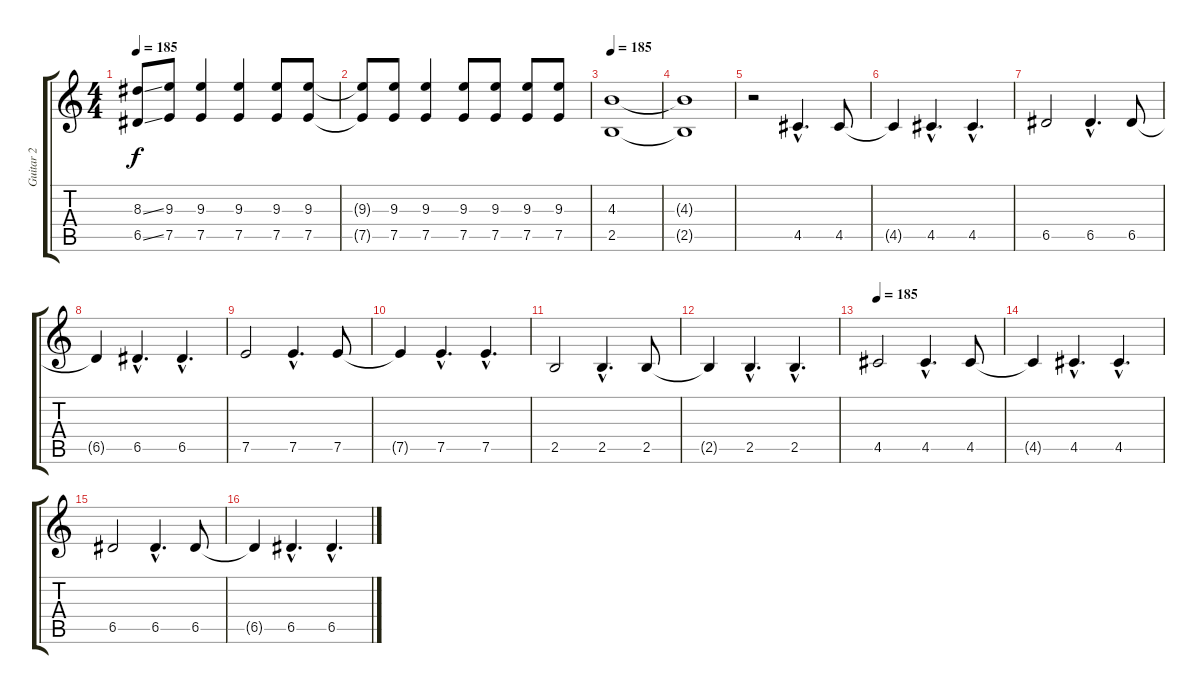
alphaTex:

\track ("Guitar 2" "Guitar 2") {instrument distortionguitar}
\staff {score tabs}
\tuning (E4 B3 G3 D3 A2 E2) {hide}
\ts (4 4)
\tempo 185
\clef g2
\ks c
(8.3{ss} 6.5{ss}).8{dy f} (9.3 7.5).8 (9.3 7.5).4 (9.3 7.5).4 (9.3 7.5).8 (9.3 7.5).8 |
(9.3{t} 7.5{t}).8 (9.3 7.5).8 (9.3 7.5).4 (9.3 7.5).8 (9.3 7.5).8 (9.3 7.5).8 (9.3 7.5).8 |
\tempo 185
(4.3 2.5).1{volume 7} |
(4.3{t} 2.5{t}).1 |
r.2 4.5{hac}.4{d volume 9 instrument electricguitarjazz} 4.5.8 |
4.5{t}.4 4.5{hac}.4{d} 4.5{hac}.4{d} |
6.5.2 6.5{hac}.4{d volume 9 instrument electricguitarjazz} 6.5.8 |
6.5{t}.4 6.5{hac}.4{d} 6.5{hac}.4{d} |
7.5.2 7.5{hac}.4{d volume 9 instrument electricguitarjazz} 7.5.8 |
7.5{t}.4 7.5{hac}.4{d} 7.5{hac}.4{d} |
2.5.2 2.5{hac}.4{d volume 9 instrument electricguitarjazz} 2.5.8 |
2.5{t}.4 2.5{hac}.4{d} 2.5{hac}.4{d} |
\tempo 185
4.5.2 4.5{hac}.4{d volume 9 instrument electricguitarjazz} 4.5.8 |
4.5{t}.4 4.5{hac}.4{d} 4.5{hac}.4{d} |
6.5.2 6.5{hac}.4{d volume 9 instrument electricguitarjazz} 6.5.8 |
6.5{t}.4 6.5{hac}.4{d} 6.5{hac}.4{d}
